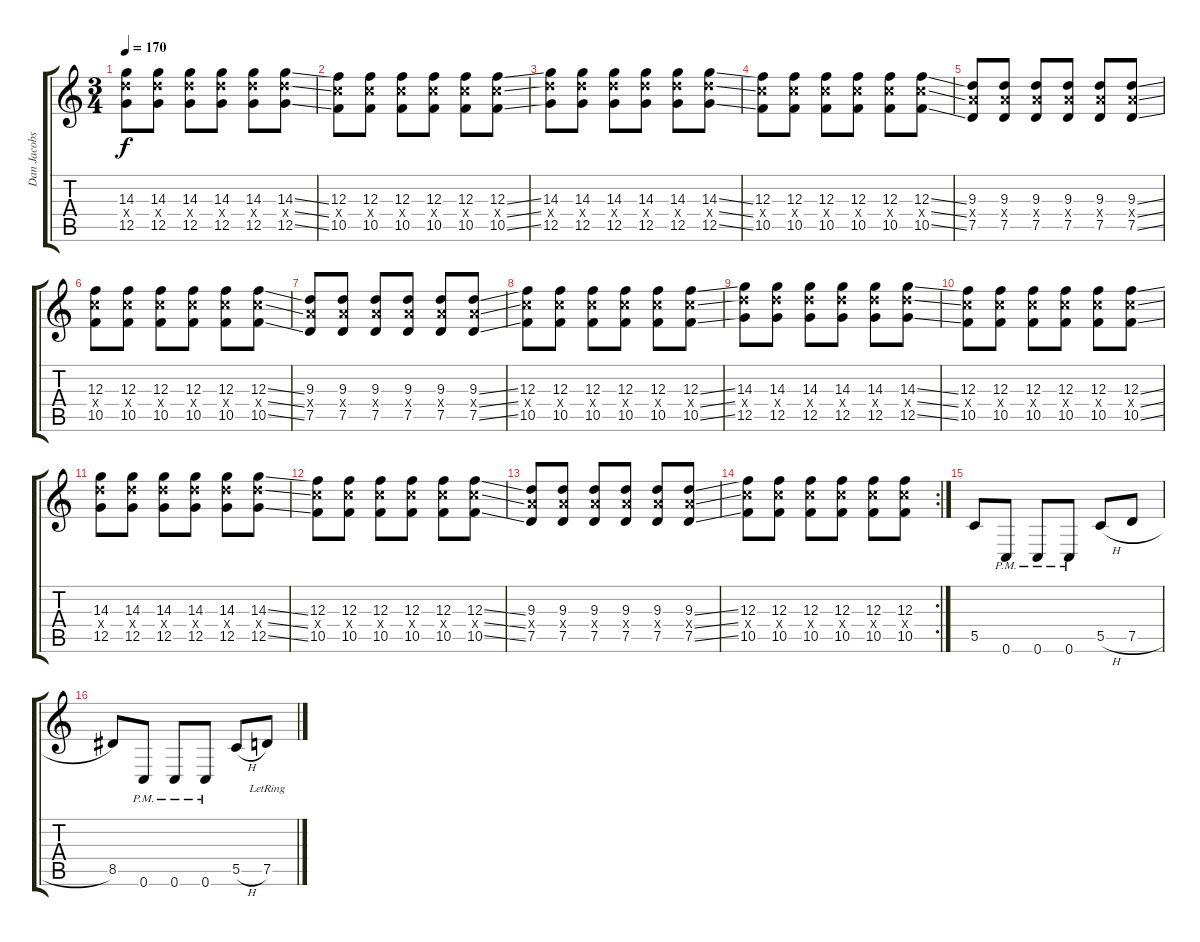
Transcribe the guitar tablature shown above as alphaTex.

\track ("Dan Jacobs" "Dan Jacobs") {instrument distortionguitar}
\staff {score tabs}
\tuning (D4 A3 F3 C3 G2 C2) {hide}
\ts (3 4)
\tempo 170
\clef g2
\ks c
(14.3 14.4{x} 12.5).8{dy f} (14.3 14.4{x} 12.5).8 (14.3 14.4{x} 12.5).8 (14.3 14.4{x} 12.5).8 (14.3 14.4{x} 12.5).8 (14.3{ss} 14.4{ss x} 12.5{ss}).8 |
(12.3 12.4{x} 10.5).8 (12.3 12.4{x} 10.5).8 (12.3 12.4{x} 10.5).8 (12.3 12.4{x} 10.5).8 (12.3 12.4{x} 10.5).8 (12.3{ss} 12.4{ss x} 10.5{ss}).8 |
(14.3 14.4{x} 12.5).8 (14.3 14.4{x} 12.5).8 (14.3 14.4{x} 12.5).8 (14.3 14.4{x} 12.5).8 (14.3 14.4{x} 12.5).8 (14.3{ss} 14.4{ss x} 12.5{ss}).8 |
(12.3 12.4{x} 10.5).8 (12.3 12.4{x} 10.5).8 (12.3 12.4{x} 10.5).8 (12.3 12.4{x} 10.5).8 (12.3 12.4{x} 10.5).8 (12.3{ss} 12.4{ss x} 10.5{ss}).8 |
(9.3 9.4{x} 7.5).8 (9.3 9.4{x} 7.5).8 (9.3 9.4{x} 7.5).8 (9.3 9.4{x} 7.5).8 (9.3 9.4{x} 7.5).8 (9.3{ss} 9.4{ss x} 7.5{ss}).8 |
(12.3 12.4{x} 10.5).8 (12.3 12.4{x} 10.5).8 (12.3 12.4{x} 10.5).8 (12.3 12.4{x} 10.5).8 (12.3 12.4{x} 10.5).8 (12.3{ss} 12.4{ss x} 10.5{ss}).8 |
(9.3 9.4{x} 7.5).8 (9.3 9.4{x} 7.5).8 (9.3 9.4{x} 7.5).8 (9.3 9.4{x} 7.5).8 (9.3 9.4{x} 7.5).8 (9.3{ss} 9.4{ss x} 7.5{ss}).8 |
(12.3 12.4{x} 10.5).8 (12.3 12.4{x} 10.5).8 (12.3 12.4{x} 10.5).8 (12.3 12.4{x} 10.5).8 (12.3 12.4{x} 10.5).8 (12.3{ss} 12.4{ss x} 10.5{ss}).8 |
(14.3 14.4{x} 12.5).8 (14.3 14.4{x} 12.5).8 (14.3 14.4{x} 12.5).8 (14.3 14.4{x} 12.5).8 (14.3 14.4{x} 12.5).8 (14.3{ss} 14.4{ss x} 12.5{ss}).8 |
(12.3 12.4{x} 10.5).8 (12.3 12.4{x} 10.5).8 (12.3 12.4{x} 10.5).8 (12.3 12.4{x} 10.5).8 (12.3 12.4{x} 10.5).8 (12.3{ss} 12.4{ss x} 10.5{ss}).8 |
(14.3 14.4{x} 12.5).8 (14.3 14.4{x} 12.5).8 (14.3 14.4{x} 12.5).8 (14.3 14.4{x} 12.5).8 (14.3 14.4{x} 12.5).8 (14.3{ss} 14.4{ss x} 12.5{ss}).8 |
(12.3 12.4{x} 10.5).8 (12.3 12.4{x} 10.5).8 (12.3 12.4{x} 10.5).8 (12.3 12.4{x} 10.5).8 (12.3 12.4{x} 10.5).8 (12.3{ss} 12.4{ss x} 10.5{ss}).8 |
(9.3 9.4{x} 7.5).8 (9.3 9.4{x} 7.5).8 (9.3 9.4{x} 7.5).8 (9.3 9.4{x} 7.5).8 (9.3 9.4{x} 7.5).8 (9.3{ss} 9.4{ss x} 7.5{ss}).8 |
\rc 2
(12.3 12.4{x} 10.5).8 (12.3 12.4{x} 10.5).8 (12.3 12.4{x} 10.5).8 (12.3 12.4{x} 10.5).8 (12.3 12.4{x} 10.5).8 (12.3 12.4{x} 10.5).8 |
5.5.8 0.6{pm}.8 0.6{pm}.8 0.6{pm}.8 5.5{h}.8 7.5{h}.8 |
8.5.8 0.6{pm}.8 0.6{pm}.8 0.6{pm}.8 5.5{h}.8 7.5{lr}.8
